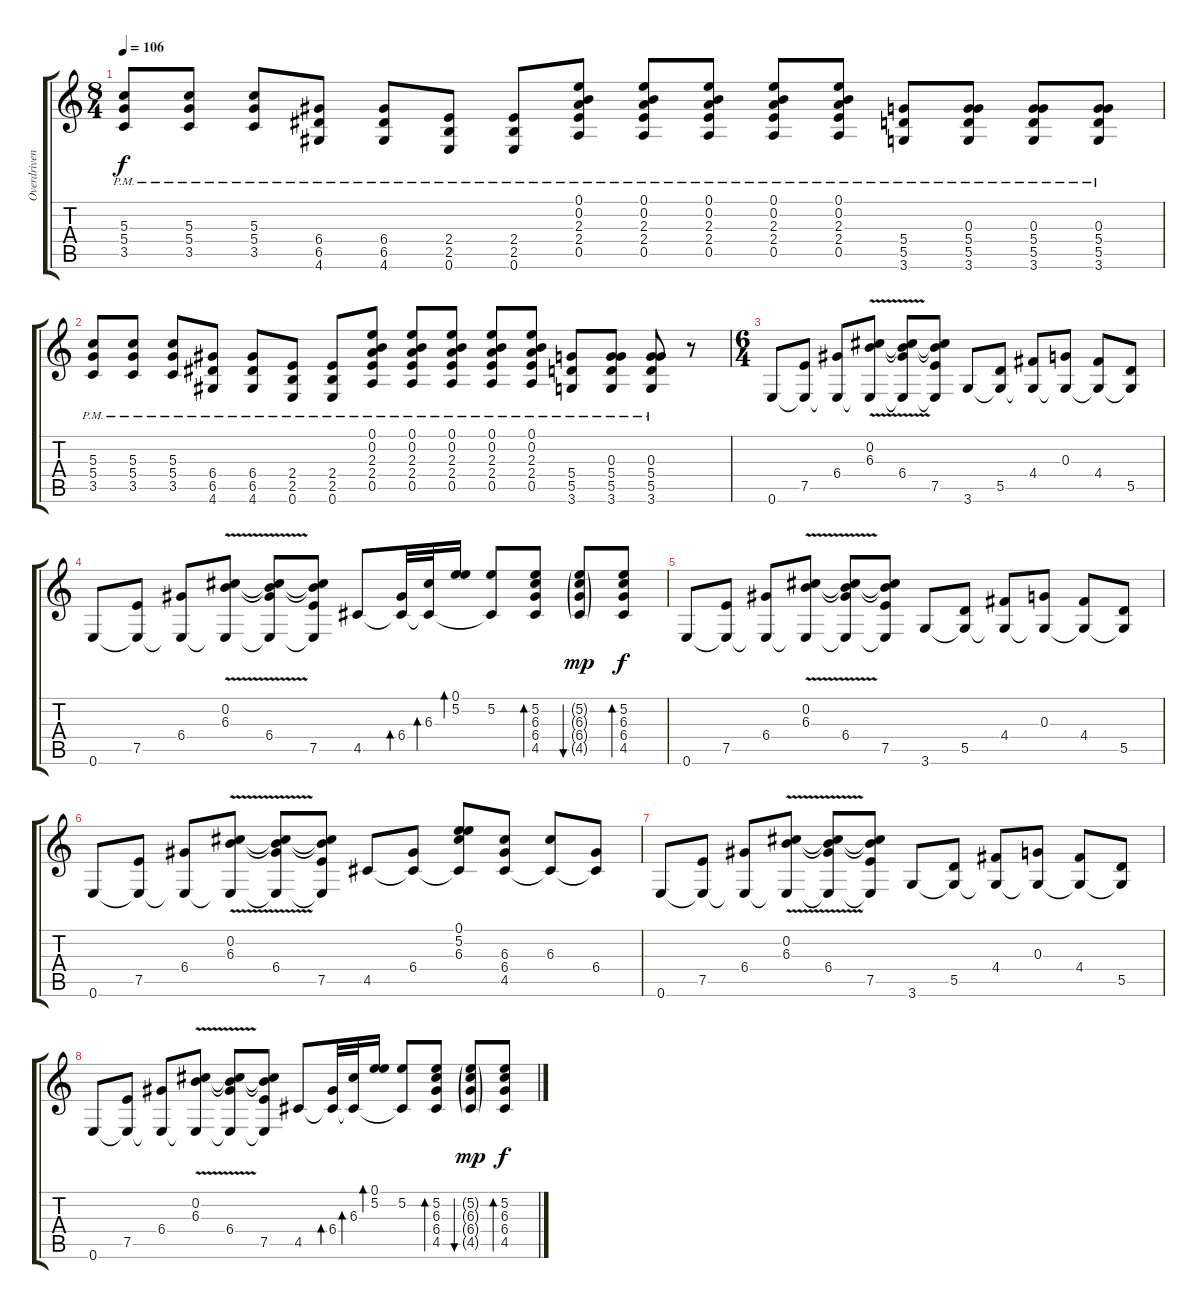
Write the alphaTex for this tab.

\track ("Overdriven" "Overdriven") {instrument overdrivenguitar}
\staff {score tabs}
\tuning (E4 B3 G3 D3 A2 E2) {hide}
\ts (8 4)
\tempo 106
\clef g2
\ks c
(5.3{pm} 5.4{pm} 3.5{pm}).8{dy f} (5.3 5.4 3.5{pm}).8 (5.3{pm} 5.4{pm} 3.5{pm}).8 (6.4{pm} 6.5{pm} 4.6{pm}).8 (6.4{pm} 6.5{pm} 4.6{pm}).8 (2.4{pm} 2.5{pm} 0.6{pm}).8 (2.4{pm} 2.5{pm} 0.6{pm}).8 (0.1{pm} 0.2{pm} 2.3{pm} 2.4{pm} 0.5{pm}).8 (0.1{pm} 0.2{pm} 2.3{pm} 2.4{pm} 0.5{pm}).8 (0.1{pm} 0.2{pm} 2.3{pm} 2.4{pm} 0.5{pm}).8 (0.1{pm} 0.2{pm} 2.3{pm} 2.4{pm} 0.5{pm}).8 (0.1{pm} 0.2{pm} 2.3{pm} 2.4{pm} 0.5{pm}).8 (5.4{pm} 5.5{pm} 3.6{pm}).8 (0.3{pm} 5.4{pm} 5.5{pm} 3.6{pm}).8 (0.3{pm} 5.4{pm} 5.5{pm} 3.6{pm}).8 (0.3{pm} 5.4{pm} 5.5{pm} 3.6{pm}).8 |
(5.3{pm} 5.4{pm} 3.5{pm}).8 (5.3 5.4 3.5{pm}).8 (5.3{pm} 5.4{pm} 3.5{pm}).8 (6.4{pm} 6.5{pm} 4.6{pm}).8 (6.4{pm} 6.5{pm} 4.6{pm}).8 (2.4{pm} 2.5{pm} 0.6{pm}).8 (2.4{pm} 2.5{pm} 0.6{pm}).8 (0.1{pm} 0.2{pm} 2.3{pm} 2.4{pm} 0.5{pm}).8 (0.1{pm} 0.2{pm} 2.3{pm} 2.4{pm} 0.5{pm}).8 (0.1{pm} 0.2{pm} 2.3{pm} 2.4{pm} 0.5{pm}).8 (0.1{pm} 0.2{pm} 2.3{pm} 2.4{pm} 0.5{pm}).8 (0.1{pm} 0.2{pm} 2.3{pm} 2.4{pm} 0.5{pm}).8 (5.4{pm} 5.5{pm} 3.6{pm}).8 (0.3{pm} 5.4{pm} 5.5{pm} 3.6{pm}).8 (0.3{pm} 5.4{pm} 5.5{pm} 3.6{pm}).8 r.8 |
\ts (6 4)
0.6.8 (7.5 0.6{t}).8 (6.4 0.6{t}).8 (0.2{v} 6.3{v} 0.6{t}).8 (0.2{t} 6.3{t} 6.4 0.6{t}).8 (0.2{t} 6.3{t} 7.5 0.6{t}).8 3.6.8 (5.5 3.6{t}).8 (4.4 3.6{t}).8 (0.3 3.6{t}).8 (4.4 3.6{t}).8 (5.5 3.6{t}).8 |
0.6.8 (7.5 0.6{t}).8 (6.4 0.6{t}).8 (0.2{v} 6.3{v} 0.6{t}).8 (0.2{t} 6.3{t} 6.4 0.6{t}).8 (0.2{t} 6.3{t} 7.5 0.6{t}).8 4.5.8 (6.4 4.5{t}).32{bd 60} (6.3 4.5{t}).32{bd 60} (0.1 5.2).16{bd 60} (5.2 4.5{t}).8 (5.2 6.3 6.4 4.5).8{bd 60} (5.2{g} 6.3{g} 6.4{g} 4.5{g}).8{bu 60 dy mp} (5.2 6.3 6.4 4.5).8{bd 60 dy f} |
0.6.8 (7.5 0.6{t}).8 (6.4 0.6{t}).8 (0.2{v} 6.3{v} 0.6{t}).8 (0.2{t} 6.3{t} 6.4 0.6{t}).8 (0.2{t} 6.3{t} 7.5 0.6{t}).8 3.6.8 (5.5 3.6{t}).8 (4.4 3.6{t}).8 (0.3 3.6{t}).8 (4.4 3.6{t}).8 (5.5 3.6{t}).8 |
0.6.8 (7.5 0.6{t}).8 (6.4 0.6{t}).8 (0.2{v} 6.3{v} 0.6{t}).8 (0.2{t} 6.3{t} 6.4 0.6{t}).8 (0.2{t} 6.3{t} 7.5 0.6{t}).8 4.5.8 (6.4 4.5{t}).8 (0.1 5.2 6.3 4.5{t}).8 (6.3 6.4 4.5).8 (6.3 4.5{t}).8 (6.4 4.5{t}).8 |
0.6.8 (7.5 0.6{t}).8 (6.4 0.6{t}).8 (0.2{v} 6.3{v} 0.6{t}).8 (0.2{t} 6.3{t} 6.4 0.6{t}).8 (0.2{t} 6.3{t} 7.5 0.6{t}).8 3.6.8 (5.5 3.6{t}).8 (4.4 3.6{t}).8 (0.3 3.6{t}).8 (4.4 3.6{t}).8 (5.5 3.6{t}).8 |
0.6.8 (7.5 0.6{t}).8 (6.4 0.6{t}).8 (0.2{v} 6.3{v} 0.6{t}).8 (0.2{t} 6.3{t} 6.4 0.6{t}).8 (0.2{t} 6.3{t} 7.5 0.6{t}).8 4.5.8 (6.4 4.5{t}).32{bd 60} (6.3 4.5{t}).32{bd 60} (0.1 5.2).16{bd 60} (5.2 4.5{t}).8 (5.2 6.3 6.4 4.5).8{bd 60} (5.2{g} 6.3{g} 6.4{g} 4.5{g}).8{bu 60 dy mp} (5.2 6.3 6.4 4.5).8{bd 60 dy f}
